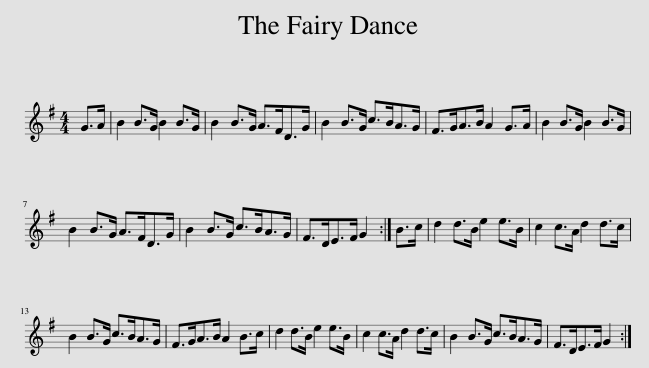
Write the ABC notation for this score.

X:1
L:1/8
M:4/4
I:linebreak $
K:G
V:1 treble
V:1
 G>A | B2 B>G B2 B>G | B2 B>G A>FD>G | B2 B>G c>BA>G | F>GA>B A2 G>A | %5
 B2 B>G B2 B>G |$ B2 B>G A>FD>G | B2 B>G c>BA>G | F>DE>F G2 :| B>c | %10
 d2 d>B e2 e>B | c2 c>A d2 d>c |$ B2 B>G c>BA>G | F>GA>B A2 B>c | d2 d>B e2 e>B | %15
 c2 c>A d2 d>c | B2 B>G c>BA>G | F>DE>F G2 :| %18
